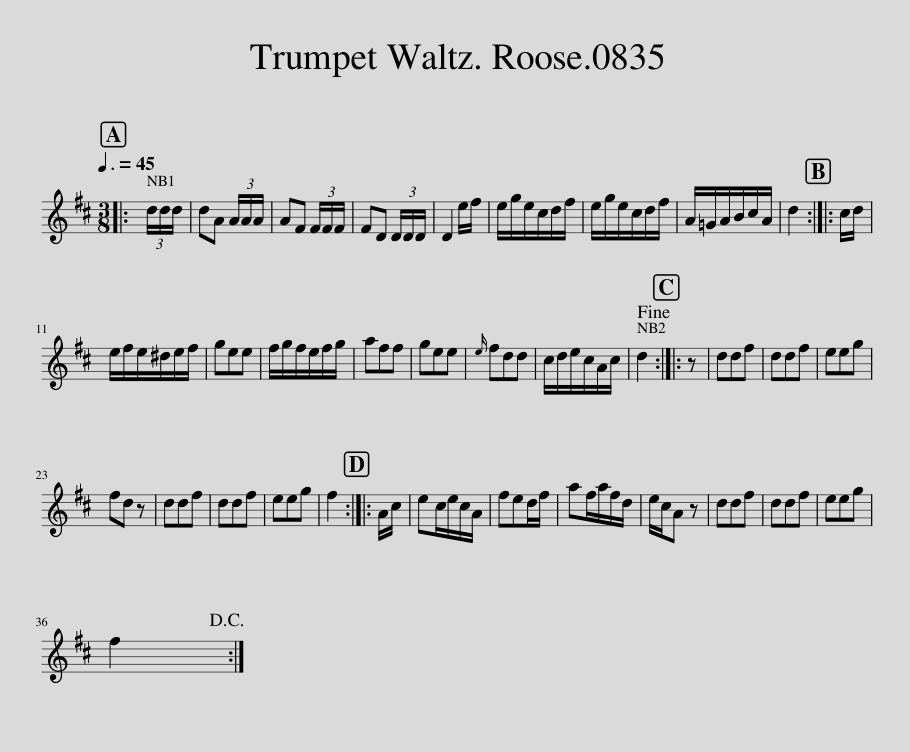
X:1
L:1/8
Q:3/8=45
M:3/8
I:linebreak $
K:D
V:1 treble
V:1
|: (3d/d/d/ | dA (3A/A/A/ | AF (3F/F/F/ | FD (3D/D/D/ | D2 e/f/ | %5
 e/g/e/c/d/f/ | e/g/e/c/d/f/ | A/=G/A/B/c/A/ | d2 :: c/d/ |$ %10
 e/f/e/^d/e/f/ | gee | f/g/f/e/f/g/ | aff | gee | %15
{e} fdd | c/d/e/c/A/c/ | d2!fine! :: z | ddf | %20
 ddf | eeg |$ fd z | ddf | ddf | %25
 eeg | f2 :: A/c/ | ec/e/c/A/ | fed/f/ | %30
 af/a/f/d/ | e/c/A z | ddf | ddf | eeg |$ %35
 f2!D.C.! :| %36
